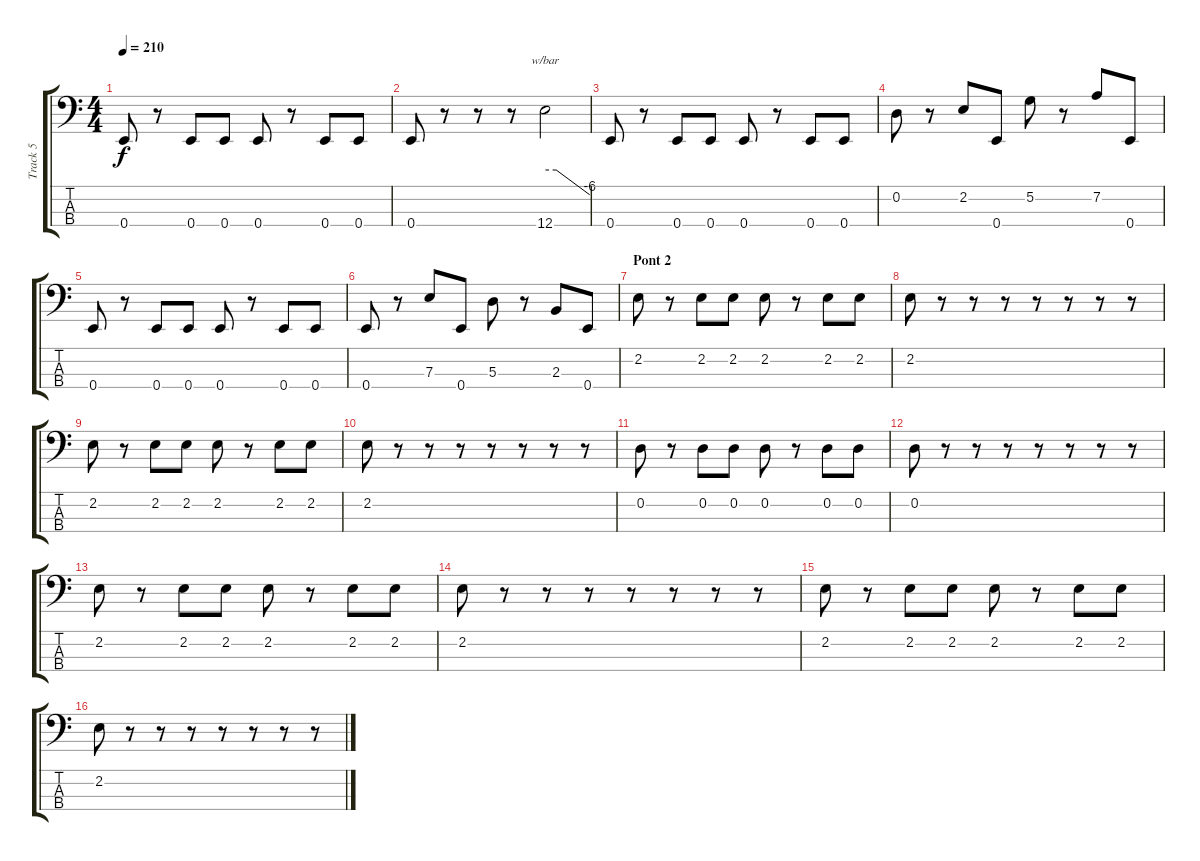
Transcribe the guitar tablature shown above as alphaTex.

\track ("Track 5" "Track 5") {instrument electricbassfinger}
\staff {score tabs}
\tuning (G2 D2 A1 E1) {hide}
\ts (4 4)
\tempo 210
\clef f4
\ks c
0.4.8{dy f} r.8 0.4.8 0.4.8 0.4.8 r.8 0.4.8 0.4.8 |
0.4.8 r.8 r.8 r.8 12.4.2{tbe (custom default 0 0 15 0 60 -24)} |
0.4.8 r.8 0.4.8 0.4.8 0.4.8 r.8 0.4.8 0.4.8 |
0.2.8 r.8 2.2.8 0.4.8 5.2.8 r.8 7.2.8 0.4.8 |
0.4.8 r.8 0.4.8 0.4.8 0.4.8 r.8 0.4.8 0.4.8 |
0.4.8 r.8 7.3.8 0.4.8 5.3.8 r.8 2.3.8 0.4.8 |
\section ("" "Pont 2")
2.2.8 r.8 2.2.8 2.2.8 2.2.8 r.8 2.2.8 2.2.8 |
2.2.8 r.8 r.8 r.8 r.8 r.8 r.8 r.8 |
2.2.8 r.8 2.2.8 2.2.8 2.2.8 r.8 2.2.8 2.2.8 |
2.2.8 r.8 r.8 r.8 r.8 r.8 r.8 r.8 |
0.2.8 r.8 0.2.8 0.2.8 0.2.8 r.8 0.2.8 0.2.8 |
0.2.8 r.8 r.8 r.8 r.8 r.8 r.8 r.8 |
2.2.8 r.8 2.2.8 2.2.8 2.2.8 r.8 2.2.8 2.2.8 |
2.2.8 r.8 r.8 r.8 r.8 r.8 r.8 r.8 |
2.2.8 r.8 2.2.8 2.2.8 2.2.8 r.8 2.2.8 2.2.8 |
2.2.8 r.8 r.8 r.8 r.8 r.8 r.8 r.8
